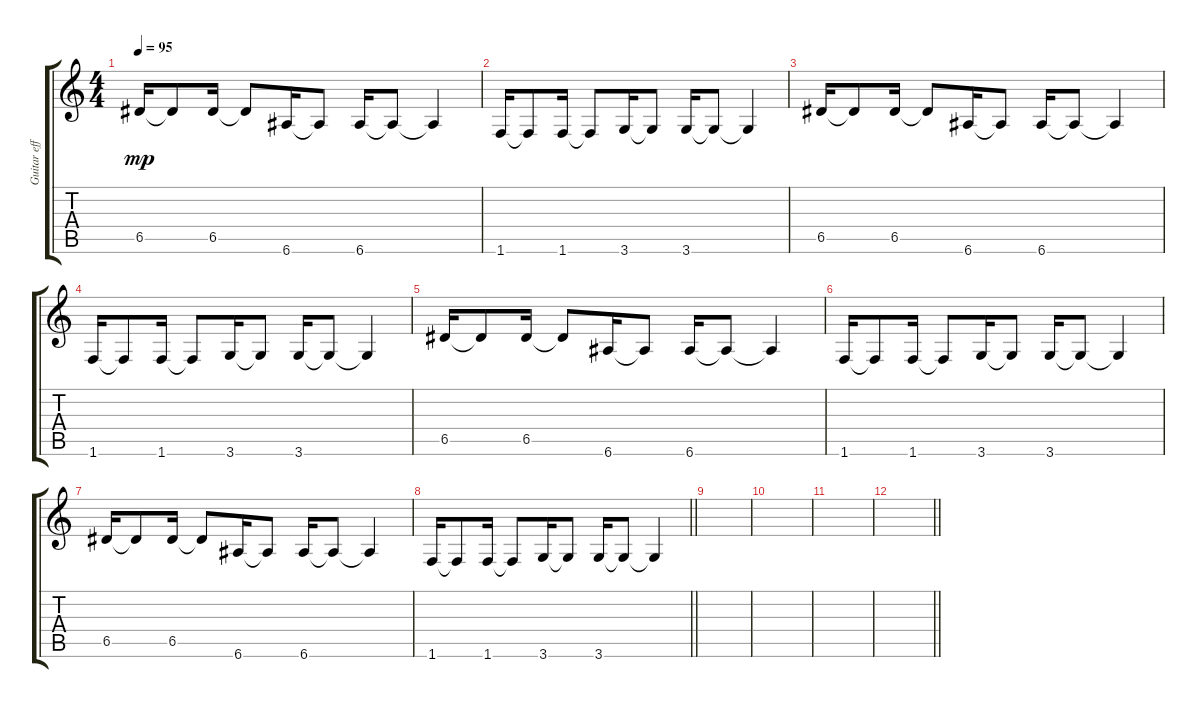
\track ("Guitar effect 2" "Guitar eff") {instrument overdrivenguitar}
\staff {score tabs}
\tuning (E4 B3 G3 D3 A2 E2) {hide}
\ts (4 4)
\tempo 95
\clef g2
\ks c
6.5.16{dy mp volume 2 instrument overdrivenguitar} 6.5{t}.8 6.5.16 6.5{t}.8 6.6.16 6.6{t}.8 6.6.16 6.6{t}.8 6.6{t}.4 |
1.6.16 1.6{t}.8 1.6.16 1.6{t}.8 3.6.16 3.6{t}.8 3.6.16 3.6{t}.8 3.6{t}.4 |
6.5.16{volume 2 instrument overdrivenguitar} 6.5{t}.8 6.5.16 6.5{t}.8 6.6.16 6.6{t}.8 6.6.16 6.6{t}.8 6.6{t}.4 |
1.6.16 1.6{t}.8 1.6.16 1.6{t}.8 3.6.16 3.6{t}.8 3.6.16 3.6{t}.8 3.6{t}.4 |
6.5.16{volume 2 instrument overdrivenguitar} 6.5{t}.8 6.5.16 6.5{t}.8 6.6.16 6.6{t}.8 6.6.16 6.6{t}.8 6.6{t}.4 |
1.6.16 1.6{t}.8 1.6.16 1.6{t}.8 3.6.16 3.6{t}.8 3.6.16 3.6{t}.8 3.6{t}.4 |
6.5.16{volume 2 instrument overdrivenguitar} 6.5{t}.8 6.5.16 6.5{t}.8 6.6.16 6.6{t}.8 6.6.16 6.6{t}.8 6.6{t}.4 |
\barLineRight lightlight
1.6.16 1.6{t}.8 1.6.16 1.6{t}.8 3.6.16 3.6{t}.8 3.6.16 3.6{t}.8 3.6{t}.4 |
|
|
|
\barLineRight lightlight
